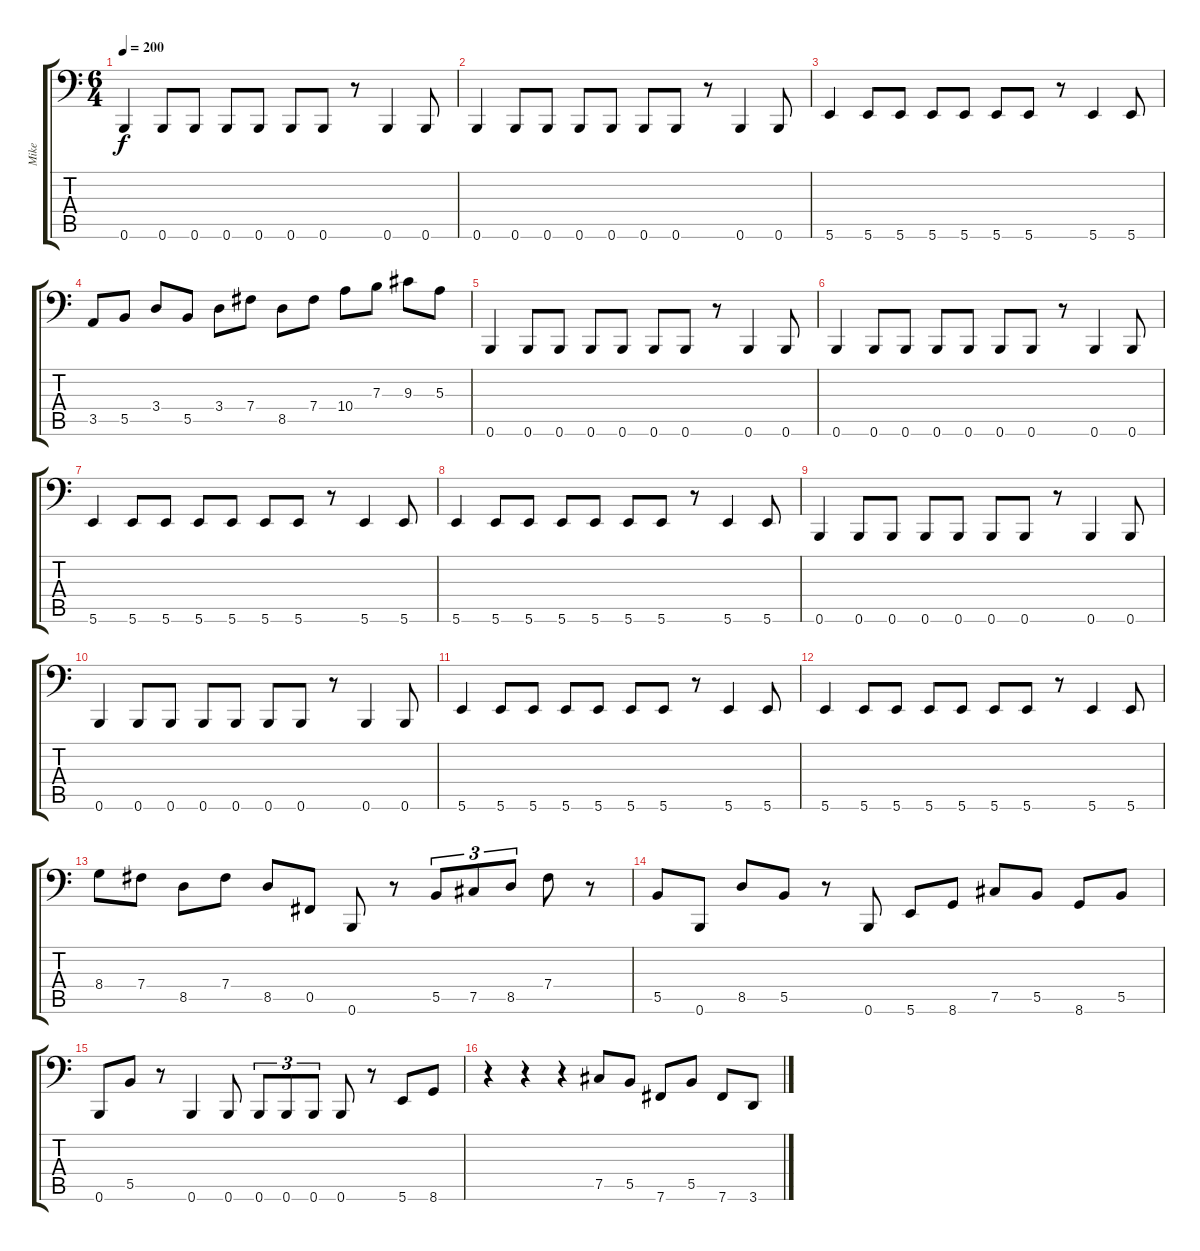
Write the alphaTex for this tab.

\track ("Mike" "Mike") {instrument electricbassfinger}
\staff {score tabs}
\tuning (Db3 Ab2 E2 B1 Gb1 B0) {hide}
\ts (6 4)
\tempo 200
\clef f4
\ks c
0.6.4{dy f} 0.6.8 0.6.8 0.6.8 0.6.8 0.6.8 0.6.8 r.8 0.6.4 0.6.8 |
0.6.4 0.6.8 0.6.8 0.6.8 0.6.8 0.6.8 0.6.8 r.8 0.6.4 0.6.8 |
5.6.4 5.6.8 5.6.8 5.6.8 5.6.8 5.6.8 5.6.8 r.8 5.6.4 5.6.8 |
3.5.8 5.5.8 3.4.8 5.5.8 3.4.8 7.4.8 8.5.8 7.4.8 10.4.8 7.3.8 9.3.8 5.3.8 |
0.6.4 0.6.8 0.6.8 0.6.8 0.6.8 0.6.8 0.6.8 r.8 0.6.4 0.6.8 |
0.6.4 0.6.8 0.6.8 0.6.8 0.6.8 0.6.8 0.6.8 r.8 0.6.4 0.6.8 |
5.6.4 5.6.8 5.6.8 5.6.8 5.6.8 5.6.8 5.6.8 r.8 5.6.4 5.6.8 |
5.6.4 5.6.8 5.6.8 5.6.8 5.6.8 5.6.8 5.6.8 r.8 5.6.4 5.6.8 |
0.6.4 0.6.8 0.6.8 0.6.8 0.6.8 0.6.8 0.6.8 r.8 0.6.4 0.6.8 |
0.6.4 0.6.8 0.6.8 0.6.8 0.6.8 0.6.8 0.6.8 r.8 0.6.4 0.6.8 |
5.6.4 5.6.8 5.6.8 5.6.8 5.6.8 5.6.8 5.6.8 r.8 5.6.4 5.6.8 |
5.6.4 5.6.8 5.6.8 5.6.8 5.6.8 5.6.8 5.6.8 r.8 5.6.4 5.6.8 |
8.4.8 7.4.8 8.5.8 7.4.8 8.5.8 0.5.8 0.6.8 r.8 5.5.8{tu (3 2)} 7.5.8{tu (3 2)} 8.5.8{tu (3 2)} 7.4.8 r.8 |
5.5.8 0.6.8 8.5.8 5.5.8 r.8 0.6.8 5.6.8 8.6.8 7.5.8 5.5.8 8.6.8 5.5.8 |
0.6.8 5.5.8 r.8 0.6.4 0.6.8 0.6.8{tu (3 2)} 0.6.8{tu (3 2)} 0.6.8{tu (3 2)} 0.6.8 r.8 5.6.8 8.6.8 |
r.4 r.4 r.4 7.5.8 5.5.8 7.6.8 5.5.8 7.6.8 3.6.8
